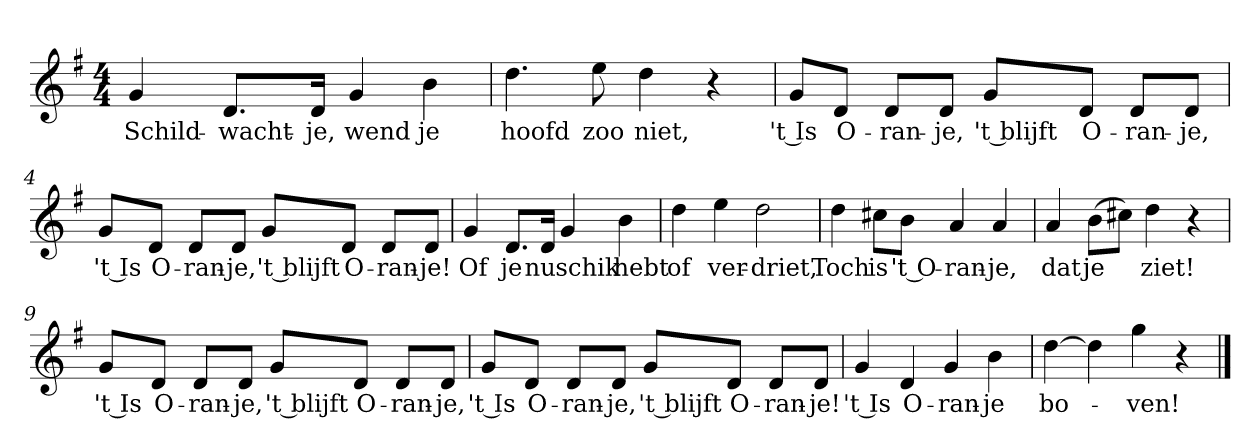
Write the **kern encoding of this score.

**kern	**text
*part1	*part1
*staff1	*staff1
*clefG2	*
*k[f#]	*
*G:	*
*M4/4	*
*MM120	*
=1	=1
4g	Schild-
8.d/L	-wacht-
16d/Jk	-je,
4g	wend
4b	je
=2	=2
4.dd	hoofd
8ee	zoo
4dd	niet,
4r	.
=3	=3
8g/L	't Is
8d/J	O-
8d/L	-ran-
8d/J	-je,
8g/L	't blijft
8d/J	O-
8d/L	-ran-
8d/J	-je,
=4	=4
8g/L	't Is
8d/J	O-
8d/L	-ran-
8d/J	-je,
8g/L	't blijft
8d/J	O-
8d/L	-ran-
8d/J	-je!
=5	=5
4g	Of
8.d/L	je
16d/Jk	nu
4g	schik
4b	hebt
=6	=6
4dd	of
4ee	ver-
2dd	-driet,
=7	=7
4dd	Toch
8cc#X\L	is
8b\J	't O-
4a	-ran-
4a	-je,
=8	=8
4a	dat
(8b\L	je
8cc#X\J)	.
4dd	ziet!
4r	.
=9	=9
8g/L	't Is
8d/J	O-
8d/L	-ran-
8d/J	-je,
8g/L	't blijft
8d/J	O-
8d/L	-ran-
8d/J	-je,
=10	=10
8g/L	't Is
8d/J	O-
8d/L	-ran-
8d/J	-je,
8g/L	't blijft
8d/J	O-
8d/L	-ran-
8d/J	-je!
=11	=11
4g	't Is
4d	O-
4g	-ran-
4b	-je
=12	=12
[4dd	bo-
4dd]	.
4gg	-ven!
4r	.
==	==
*-	*-
